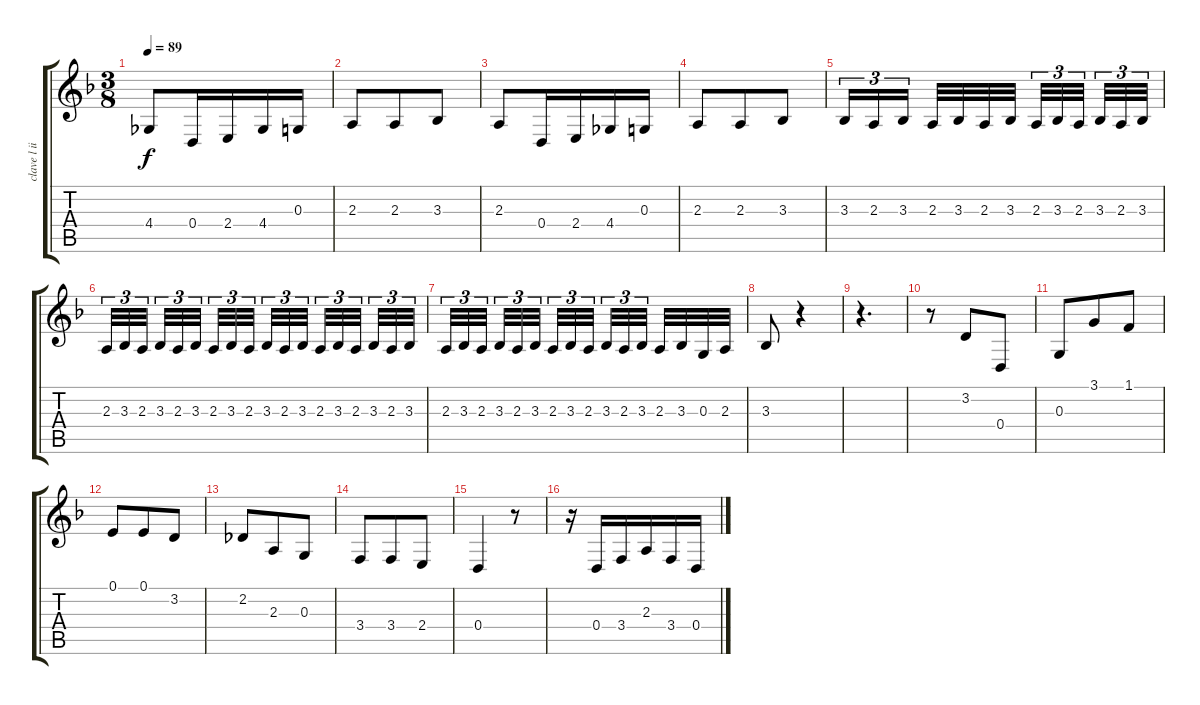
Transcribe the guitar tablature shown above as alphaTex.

\track ("clave l ii" "clave l ii") {instrument harpsichord}
\staff {score tabs}
\tuning (E4 B3 G3 D3 A2 E2) {hide}
\ts (3 8)
\tempo 89
\clef g2
\ks dminor
4.4.8{dy f} 0.4.16 2.4.16 4.4.16 0.3.16 |
2.3.8 2.3.8 3.3.8 |
2.3.8 0.4.16 2.4.16 4.4.16 0.3.16 |
2.3.8 2.3.8 3.3.8 |
3.3.16{tu (3 2)} 2.3.16{tu (3 2)} 3.3.16{tu (3 2)} 2.3.32 3.3.32 2.3.32 3.3.32 2.3.32{tu (3 2)} 3.3.32{tu (3 2)} 2.3.32{tu (3 2) beam splitsecondary} 3.3.32{tu (3 2)} 2.3.32{tu (3 2)} 3.3.32{tu (3 2)} |
2.3.32{tu (3 2)} 3.3.32{tu (3 2)} 2.3.32{tu (3 2) beam splitsecondary} 3.3.32{tu (3 2)} 2.3.32{tu (3 2)} 3.3.32{tu (3 2)} 2.3.32{tu (3 2)} 3.3.32{tu (3 2)} 2.3.32{tu (3 2) beam splitsecondary} 3.3.32{tu (3 2)} 2.3.32{tu (3 2)} 3.3.32{tu (3 2)} 2.3.32{tu (3 2)} 3.3.32{tu (3 2)} 2.3.32{tu (3 2) beam splitsecondary} 3.3.32{tu (3 2)} 2.3.32{tu (3 2)} 3.3.32{tu (3 2)} |
2.3.32{tu (3 2)} 3.3.32{tu (3 2)} 2.3.32{tu (3 2) beam splitsecondary} 3.3.32{tu (3 2)} 2.3.32{tu (3 2)} 3.3.32{tu (3 2)} 2.3.32{tu (3 2)} 3.3.32{tu (3 2)} 2.3.32{tu (3 2) beam splitsecondary} 3.3.32{tu (3 2)} 2.3.32{tu (3 2)} 3.3.32{tu (3 2)} 2.3.32 3.3.32 0.3.32 2.3.32 |
3.3.8 r.4 |
r.4{d} |
r.8 3.2.8 0.4.8 |
0.3.8 3.1.8 1.1.8 |
0.1.8 0.1.8 3.2.8 |
2.2.8 2.3.8 0.3.8 |
3.4.8 3.4.8 2.4.8 |
0.4.4 r.8 |
r.16 0.4.16 3.4.16 2.3.16 3.4.16 0.4.16
